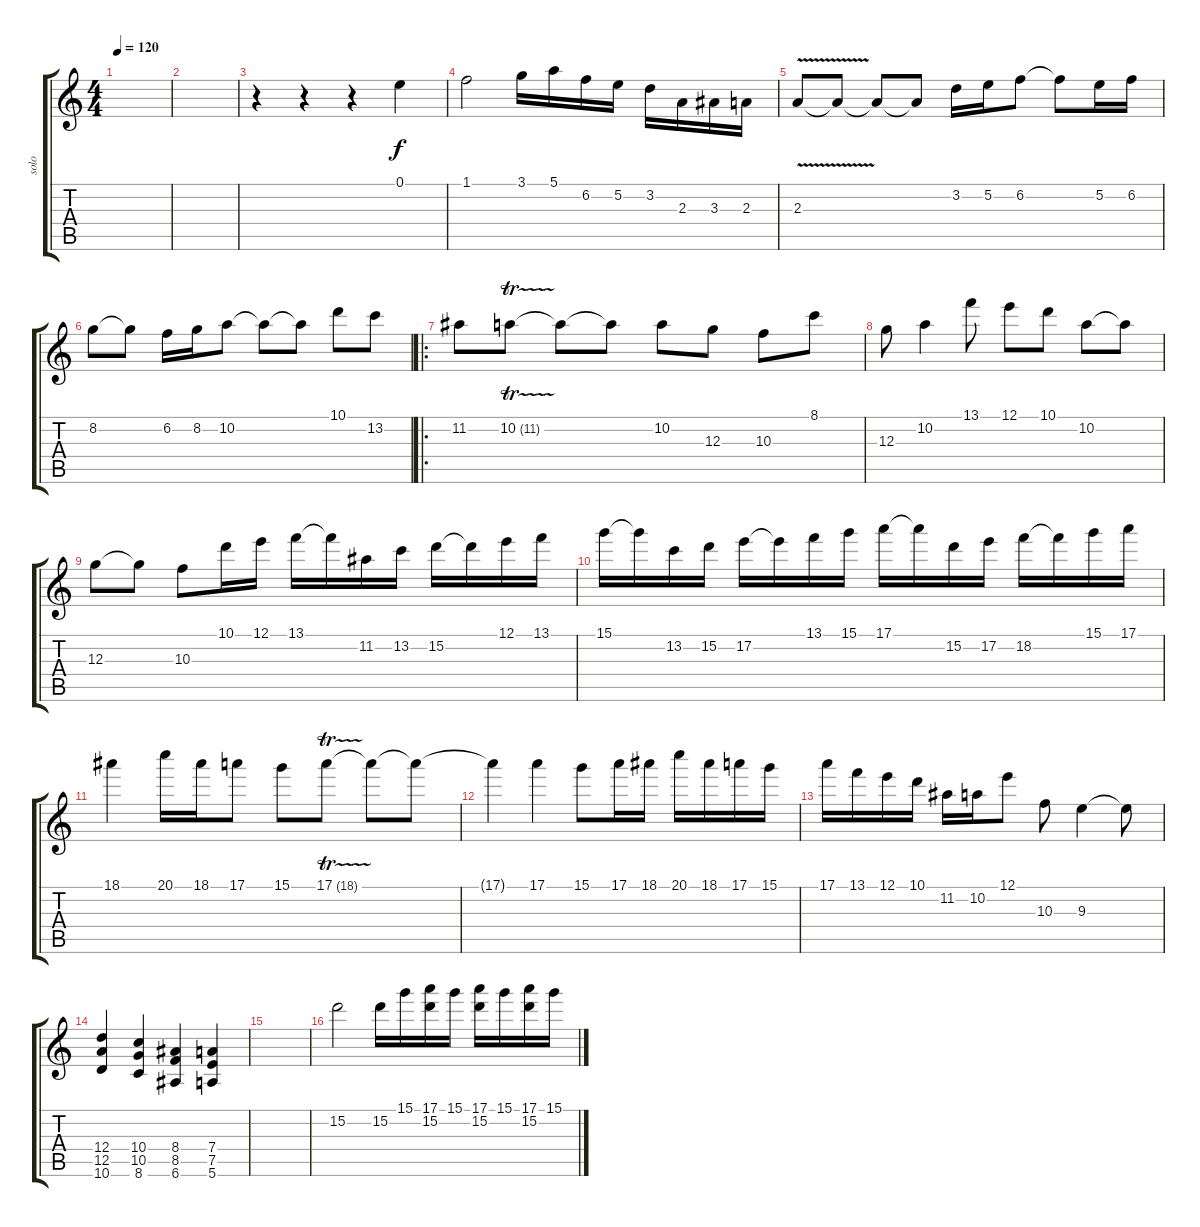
\track ("solo" "solo") {instrument overdrivenguitar}
\staff {score tabs}
\tuning (E4 B3 G3 D3 A2 E2) {hide}
\ts (4 4)
\tempo 120
\clef g2
\ks c
|
|
r.4 r.4 r.4 0.1.4 |
1.1.2 3.1.16 5.1.16 6.2.16 5.2.16 3.2.16 2.3.16 3.3.16 2.3.16 |
2.3{v}.8 2.3{t}.8 2.3{t}.8 2.3{t}.8 3.2.16 5.2.16 6.2.8 6.2{t}.8 5.2.16 6.2.16 |
8.2.8 8.2{t}.8 6.2.16 8.2.16 10.2.8 10.2{t}.8 10.2{t}.8 10.1.8 13.2.8 |
\ro
11.2.8 10.2{tr (11 16)}.8 10.2{t}.8 10.2{t}.8 10.2.8 12.3.8 10.3.8 8.1.8 |
12.3.8 10.2.4 13.1.8 12.1.8 10.1.8 10.2.8 10.2{t}.8 |
12.3.8 12.3{t}.8 10.3.8 10.1.16 12.1.16 13.1.16 13.1{t}.16 11.2.16 13.2.16 15.2.16 15.2{t}.16 12.1.16 13.1.16 |
15.1.16 15.1{t}.16 13.2.16 15.2.16 17.2.16 17.2{t}.16 13.1.16 15.1.16 17.1.16 17.1{t}.16 15.2.16 17.2.16 18.2.16 18.2{t}.16 15.1.16 17.1.16 |
18.1.4 20.1.16 18.1.16 17.1.8 15.1.8 17.1{tr (18 16)}.8 17.1{t}.8 17.1{t}.8 |
17.1{t}.4 17.1.4 15.1.8 17.1.16 18.1.16 20.1.16 18.1.16 17.1.16 15.1.16 |
17.1.16 13.1.16 12.1.16 10.1.16 11.2.16 10.2.16 12.1.8 10.3.8 9.3.4 9.3{t}.8 |
(12.4 12.5 10.6).4{volume 9 instrument pizzicatostrings} (10.4 10.5 8.6).4 (8.4 8.5 6.6).4 (7.4 7.5 5.6).4 |
|
15.2.2{volume 16 instrument overdrivenguitar} 15.2.16 15.1.16 (17.1 15.2).16 15.1.16 (17.1 15.2).16 15.1.16 (17.1 15.2).16 15.1.16
